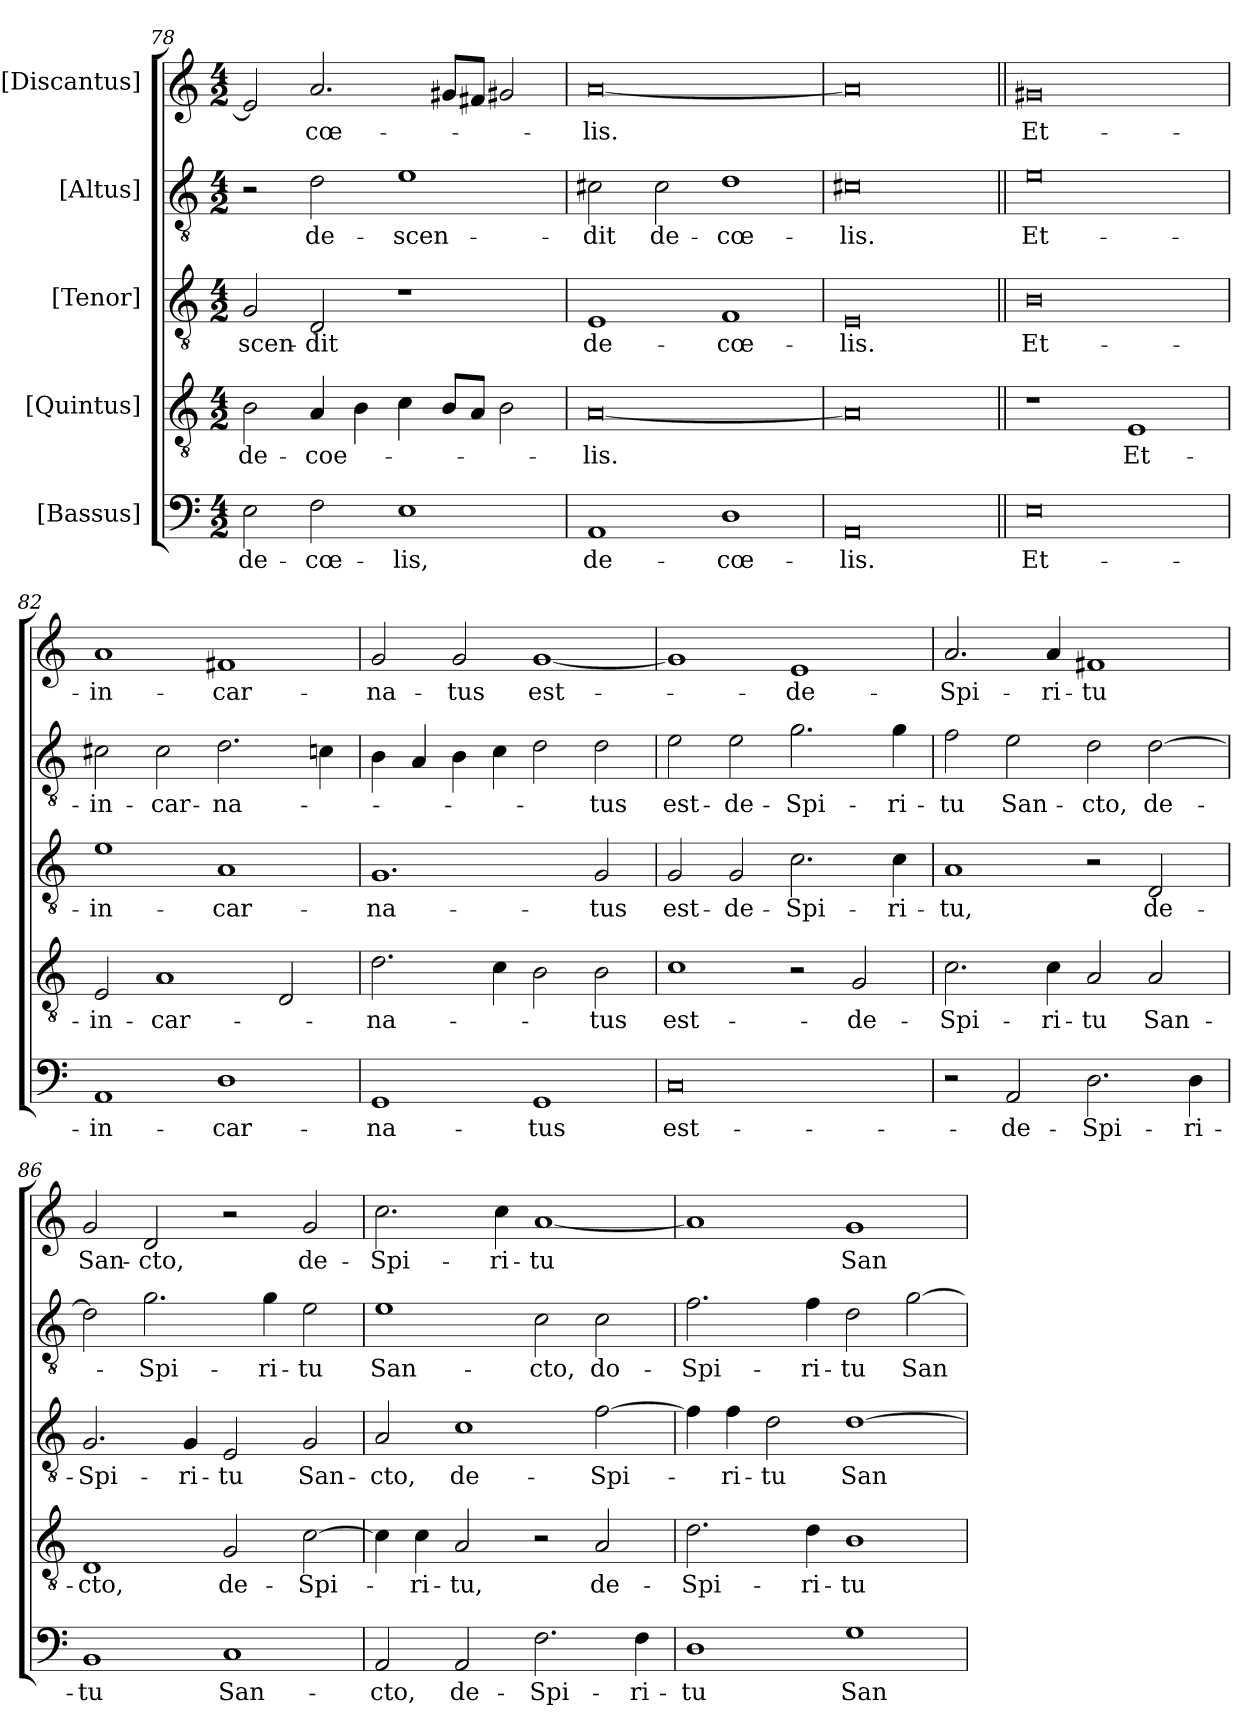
**kern	**text	**kern	**text	**kern	**text	**kern	**text	**kern	**text
*part5	*part5	*part4	*part4	*part3	*part3	*part2	*part2	*part1	*part1
*staff5	*staff5	*staff4	*staff4	*staff3	*staff3	*staff2	*staff2	*staff1	*staff1
*I"[Bassus]	*	*I"[Quintus]	*	*I"[Tenor]	*	*I"[Altus]	*	*I"[Discantus]	*
*clefF4	*	*clefGv2	*	*clefGv2	*	*clefGv2	*	*clefG2	*
*k[]	*	*k[]	*	*k[]	*	*k[]	*	*k[]	*
*M4/2	*	*M4/2	*	*M4/2	*	*M4/2	*	*M4/2	*
=78	=78	=78	=78	=78	=78	=78	=78	=78	=78
2E\	de-	2B\	de-	2G/	-scen-	2r	.	2e/]	.
2F\	cœ-	4A/	coe-	2D/	-dit	2d\	de-	2.a/	cœ-
.	.	4B\	.	.	.	.	.	.	.
1E\	-lis,	4c\	.	1r	.	1e\	-scen-	.	.
.	.	8B/L	.	.	.	.	.	8g#X/L	.
.	.	8A/J	.	.	.	.	.	8f#X/J	.
.	.	2B\	.	.	.	.	.	2g#X/	.
=79	=79	=79	=79	=79	=79	=79	=79	=79	=79
1AA/	de-	[0A/	-lis.	1E/	de-	2c#X\	-dit	[0a/	-lis.
.	.	.	.	.	.	2c#\	de-	.	.
1D\	cœ-	.	.	1F/	cœ-	1d\	cœ-	.	.
=80	=80	=80	=80	=80	=80	=80	=80	=80	=80
0AA/	-lis.	0A/]	.	0E/	-lis.	0c#X\	-lis.	0a/]	.
=81||	=81||	=81||	=81||	=81||	=81||	=81||	=81||	=81||	=81||
0E\	Et-	1r	.	0B\	Et-	0e\	Et-	0g#X/	Et-
.	.	1E/	Et-	.	.	.	.	.	.
=82	=82	=82	=82	=82	=82	=82	=82	=82	=82
1AA/	in-	2E/	in-	1e\	in-	2c#X\	in-	1a/	in-
.	.	1A/	-car-	.	.	2c#\	-car-	.	.
1D\	-car-	.	.	1A/	-car-	2.d\	-na-	1f#X/	-car-
.	.	2D/	.	.	.	.	.	.	.
.	.	.	.	.	.	4cn\	.	.	.
=83	=83	=83	=83	=83	=83	=83	=83	=83	=83
1GG/	-na-	2.d\	-na-	1.G/	-na-	4B\	.	2g/	-na-
.	.	.	.	.	.	4A/	.	.	.
.	.	.	.	.	.	4B\	.	2g/	-tus
.	.	4c\	.	.	.	4c\	.	.	.
1GG/	-tus	2B\	.	.	.	2d\	.	[1g/	est-
.	.	2B\	-tus	2G/	-tus	2d\	-tus	.	.
=84	=84	=84	=84	=84	=84	=84	=84	=84	=84
0C/	est-	1c\	est-	2G/	est-	2e\	est-	1g/]	.
.	.	.	.	2G/	de-	2e\	de-	.	.
.	.	2r	.	2.c\	Spi-	2.g\	Spi-	1e/	de-
.	.	2G/	de-	.	.	.	.	.	.
.	.	.	.	4c\	-ri-	4g\	-ri-	.	.
=85	=85	=85	=85	=85	=85	=85	=85	=85	=85
2r	.	2.c\	Spi-	1A/	-tu,	2f\	-tu	2.a/	Spi-
2AA/	de-	.	.	.	.	2e\	San-	.	.
.	.	4c\	-ri-	.	.	.	.	4a/	-ri-
2.D\	Spi-	2A/	-tu	2r	.	2d\	-cto,	1f#X/	-tu
.	.	2A/	San-	2D/	de-	[2d\	de-	.	.
4D\	-ri-	.	.	.	.	.	.	.	.
=86	=86	=86	=86	=86	=86	=86	=86	=86	=86
1BB/	-tu	1D/	-cto,	2.G/	Spi-	2d\]	.	2g/	San-
.	.	.	.	.	.	2.g\	Spi-	2d/	-cto,
.	.	.	.	4G/	-ri-	.	.	.	.
1C/	San-	2G/	de-	2E/	-tu	.	.	2r	.
.	.	.	.	.	.	4g\	-ri-	.	.
.	.	[2c\	Spi-	2G/	San-	2e\	-tu	2g/	de-
=87	=87	=87	=87	=87	=87	=87	=87	=87	=87
2AA/	-cto,	4c\]	.	2A/	-cto,	1e\	San-	2.cc\	Spi-
.	.	4c\	-ri-	.	.	.	.	.	.
2AA/	de-	2A/	-tu,	1c\	de-	.	.	.	.
.	.	.	.	.	.	.	.	4cc\	-ri-
2.F\	Spi-	2r	.	.	.	2c\	-cto,	[1a/	-tu
.	.	2A/	de-	[2f\	Spi-	2c\	do-	.	.
4F\	-ri-	.	.	.	.	.	.	.	.
=88	=88	=88	=88	=88	=88	=88	=88	=88	=88
1D\	-tu	2.d\	Spi-	4f\]	.	2.f\	Spi-	1a/]	.
.	.	.	.	4f\	-ri-	.	.	.	.
.	.	.	.	2d\	-tu	.	.	.	.
.	.	4d\	-ri-	.	.	4f\	-ri-	.	.
1G\	San-	1B\	-tu	[1d\	San-	2d\	-tu	1g/	San-
.	.	.	.	.	.	[2g\	San-	.	.
=	=	=	=	=	=	=	=	=	=
*-	*-	*-	*-	*-	*-	*-	*-	*-	*-
